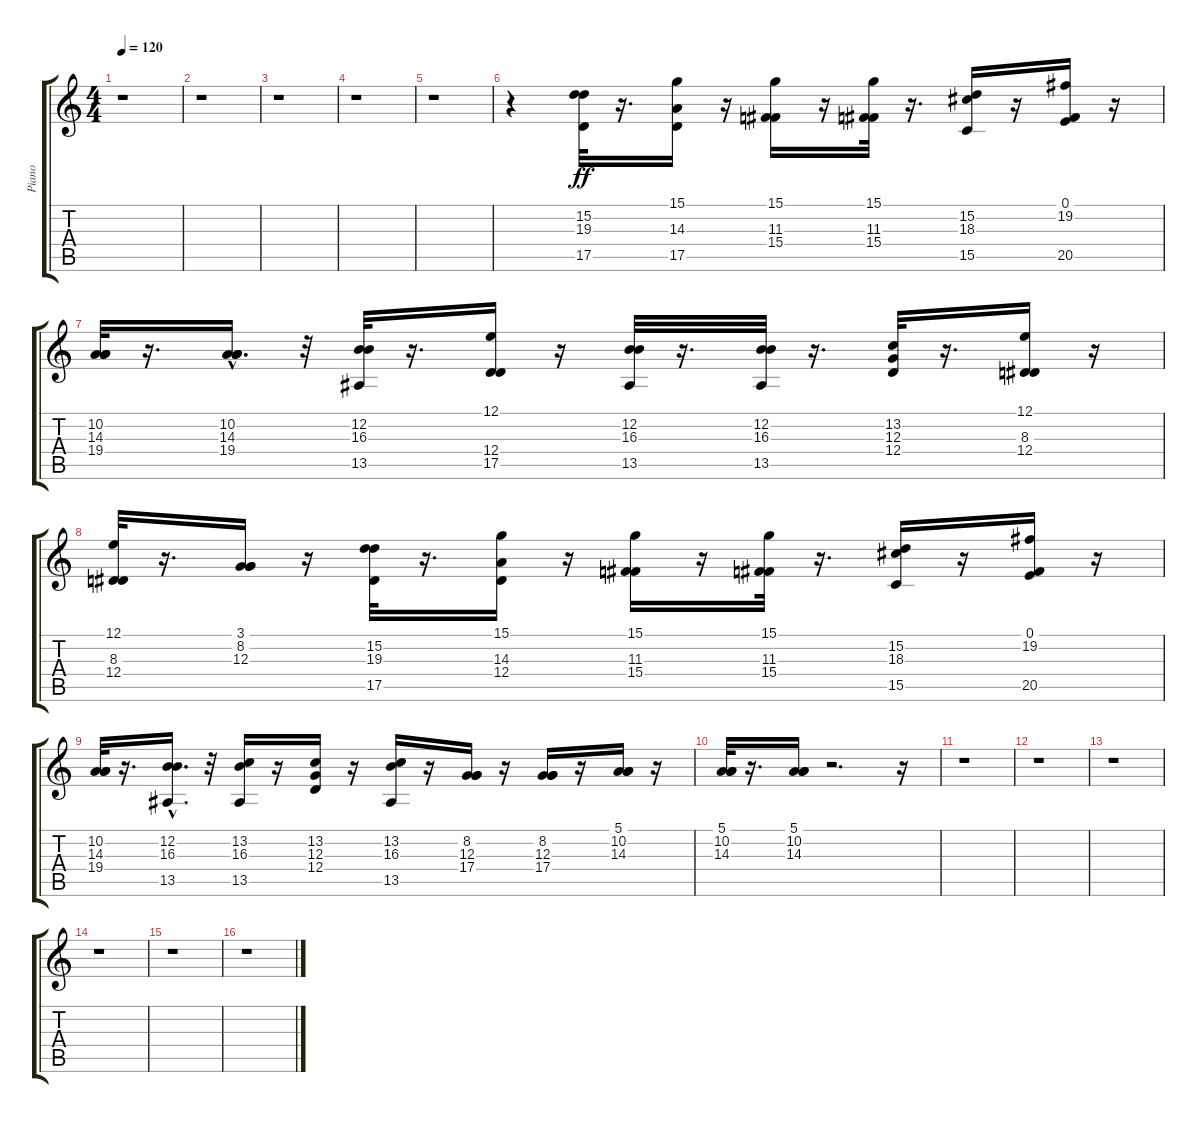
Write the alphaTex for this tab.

\track ("Piano " "Piano ") {instrument brightacousticpiano}
\staff {score tabs}
\tuning (E4 B3 G3 D3 A2 E2) {hide}
\ts (4 4)
\tempo 120
\clef g2
\ks c
r.1{dy ff} |
r.1 |
r.1 |
r.1 |
r.1 |
r.4 (15.2 19.3 17.5).32 r.16{d} (15.1 14.3 17.5).16 r.16 (15.1 11.3 15.4).16 r.16 (15.1 11.3 15.4).32 r.16{d} (15.2 18.3 15.5).16 r.16 (0.1 19.2 20.5).16 r.16 |
(10.2 14.3 19.4).32 r.16{d} (10.2{hac} 14.3 19.4).16{d} r.32 (12.2 16.3 13.5).32 r.16{d} (12.1 12.4 17.5).16 r.16 (12.2 16.3 13.5).32 r.16{d} (12.2 16.3 13.5).32 r.16{d} (13.2 12.3 12.4).32 r.16{d} (12.1 8.3 12.4).16 r.16 |
(12.1 8.3 12.4).32 r.16{d} (3.1 8.2 12.3).16 r.16 (15.2 19.3 17.5).32 r.16{d} (15.1 14.3 12.4).16 r.16 (15.1 11.3 15.4).16 r.16 (15.1 11.3 15.4).32 r.16{d} (15.2 18.3 15.5).16 r.16 (0.1 19.2 20.5).16 r.16 |
(10.2 14.3 19.4).32 r.16{d} (12.2{hac} 16.3 13.5).16{d} r.32 (13.2 16.3 13.5).16 r.16 (13.2 12.3 12.4).16 r.16 (13.2 16.3 13.5).16 r.16 (8.2 12.3 17.4).16 r.16 (8.2 12.3 17.4).16 r.16 (5.1 10.2 14.3).16 r.16 |
(5.1 10.2 14.3).32 r.16{d} (5.1 10.2 14.3).16 r.2{d} r.16 |
r.1 |
r.1 |
r.1 |
r.1 |
r.1 |
r.1
